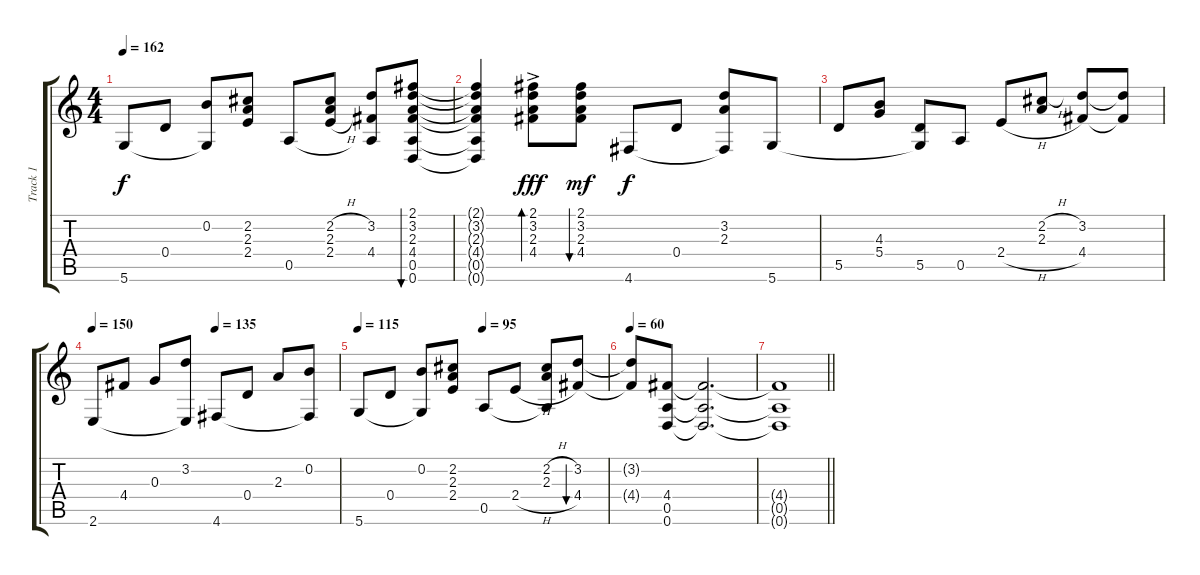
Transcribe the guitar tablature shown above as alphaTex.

\track ("Track 1" "Track 1") {instrument acousticguitarsteel}
\staff {score tabs}
\tuning (E4 B3 G3 D3 A2 D2) {hide}
\ts (4 4)
\tempo 162
\clef g2
\ks c
5.6.8{dy f} 0.4.8 (0.2 5.6{t}).8 (2.2 2.3 2.4).8 0.5.8 (2.2{h} 2.3 2.4{h}).8 (3.2 4.4 0.5{t}).8 (2.1 3.2 2.3 4.4 0.5 0.6).8{bu 480} |
(2.1{t} 3.2{t} 2.3{t} 4.4{t} 0.5{t} 0.6{t}).4 (2.1{ac} 3.2 2.3 4.4).8{bd 60 dy fff} (2.1 3.2 2.3 4.4).8{bu 60 dy mf} 4.6.8{dy f} 0.4.8 (3.2 2.3 4.6{t}).8 5.6.8 |
5.5.8 (4.3 5.4).8 (5.5 5.6{t}).8 0.5.8 2.4{h}.8 (2.2{h} 2.3).8 (3.2 4.4).8 (3.2{t} 4.4{t}).8 |
\tempo 150
\tempo (135 0.5)
2.6.8 4.4.8 0.3.8 (3.2 2.6{t}).8 4.6.8 0.4.8 2.3.8 (0.2 4.6{t}).8 |
\tempo 115
\tempo (95 0.5)
5.6.8 0.4.8 (0.2 5.6{t}).8 (2.2 2.3 2.4).8 0.5.8 2.4{h}.8 (2.2{h} 2.3 0.5{t}).8 (3.2 4.4).8{bu 480} |
\tempo 60
(3.2{t} 4.4{t}).8 (4.4 0.5 0.6).8 (4.4{t} 0.5{t} 0.6{t}).2{d} |
\barLineRight lightlight
(4.4{t} 0.5{t} 0.6{t}).1
